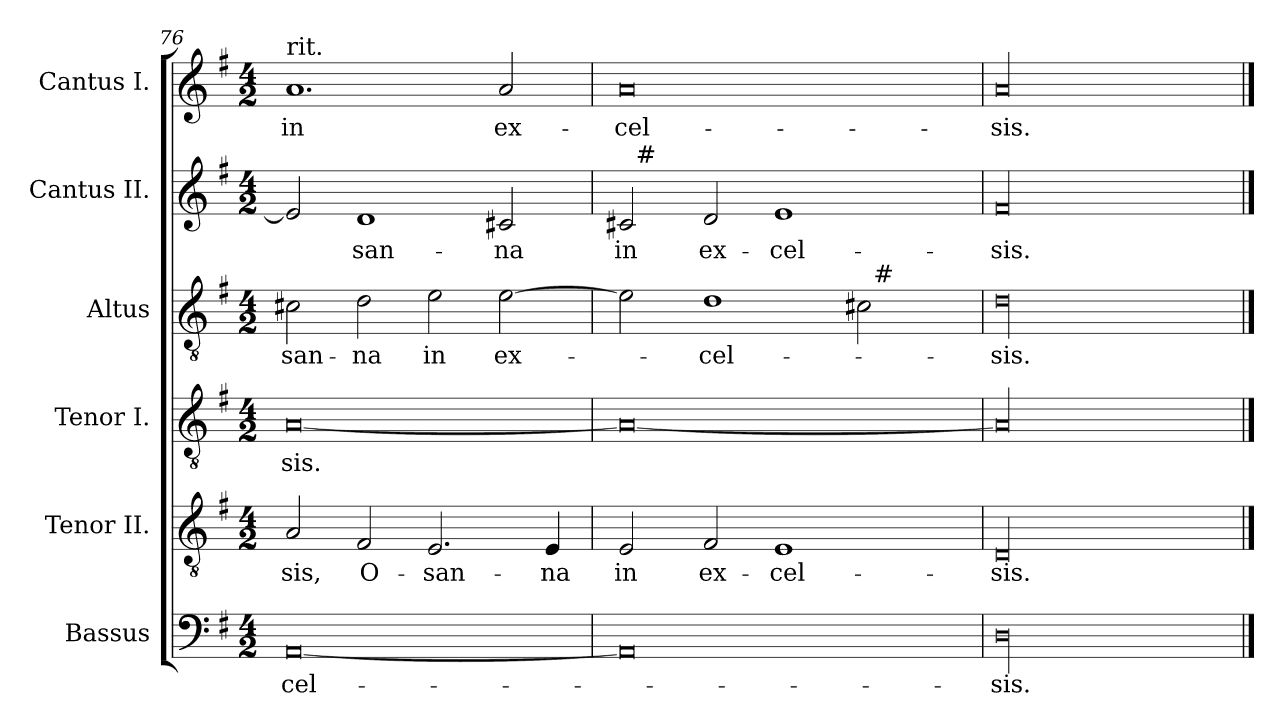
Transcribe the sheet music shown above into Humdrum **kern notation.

**kern	**text	**kern	**text	**kern	**text	**kern	**text	**kern	**text	**kern	**text
*part6	*part6	*part5	*part5	*part4	*part4	*part3	*part3	*part2	*part2	*part1	*part1
*staff6	*staff6	*staff5	*staff5	*staff4	*staff4	*staff3	*staff3	*staff2	*staff2	*staff1	*staff1
*I"Bassus	*	*I"Tenor II.	*	*I"Tenor I.	*	*I"Altus	*	*I"Cantus II.	*	*I"Cantus I.	*
*I'B.	*	*I'T. II.	*	*I'T. I.	*	*I'A.	*	*I'C. II	*	*I'C. I	*
*clefF4	*	*clefGv2	*	*clefGv2	*	*clefGv2	*	*clefG2	*	*clefG2	*
*	*	*ITrd7c12	*	*ITrd7c12	*	*ITrd7c12	*	*	*	*	*
*k[f#]	*	*k[f#]	*	*k[f#]	*	*k[f#]	*	*k[f#]	*	*k[f#]	*
*G:	*	*G:	*	*G:	*	*G:	*	*G:	*	*G:	*
*M4/2	*	*M4/2	*	*M4/2	*	*M4/2	*	*M4/2	*	*M4/2	*
=76	=76	=76	=76	=76	=76	=76	=76	=76	=76	=76	=76
!	!LO:LY:b:color=#000000	!	!	!	!	!	!	!	!	!	!
!	!	!	!LO:LY:b:color=#000000	!	!	!	!	!	!	!	!
!	!	!	!	!	!LO:LY:b:color=#000000	!	!	!	!	!	!
!	!	!	!	!	!	!	!LO:LY:b:color=#000000	!	!	!	!
!	!	!	!	!	!	!	!	!	!	!LO:TX:t=rit.	!
!	!	!	!	!	!	!	!	!	!	!	!LO:LY:b:color=#000000
[0AAi	-cel-	2AAi/	-sis,	[0AAi	-sis.	2C#Xi\	-san-	2ei/]	.	1.ai	in
!	!	!	!LO:LY:b:color=#000000	!	!	!	!	!	!	!	!
!	!	!	!	!	!	!	!LO:LY:b:color=#000000	!	!	!	!
!	!	!	!	!	!	!	!	!	!LO:LY:b:color=#000000	!	!
.	.	2FF#i/	O-	.	.	2Di\	-na	1di	-san-	.	.
!	!	!	!LO:LY:b:color=#000000	!	!	!	!	!	!	!	!
!	!	!	!	!	!	!	!LO:LY:b:color=#000000	!	!	!	!
.	.	2.EEi/	-san-	.	.	2Ei\	in	.	.	.	.
!	!	!	!	!	!	!	!LO:LY:b:color=#000000	!	!	!	!
!	!	!	!	!	!	!	!	!	!LO:LY:b:color=#000000	!	!
!	!	!	!	!	!	!	!	!	!	!	!LO:LY:b:color=#000000
.	.	.	.	.	.	[2Ei\	ex-	2c#Xi/	-na	2ai/	ex-
!	!	!	!LO:LY:b:color=#000000	!	!	!	!	!	!	!	!
.	.	4EEi/	-na	.	.	.	.	.	.	.	.
=77	=77	=77	=77	=77	=77	=77	=77	=77	=77	=77	=77
!	!	!	!LO:LY:b:color=#000000	!	!	!	!	!	!	!	!
!	!	!	!	!	!	!	!	!	!LO:LY:b:color=#000000	!	!
!	!	!	!	!	!	!	!	!	!	!	!LO:LY:b:color=#000000
*	*	*	*	*	*	*^	*	*^	*	*	*
0AAi]	.	2EEi/	in	0AAi_	.	2Ei\]	1ryy	.	2c#i/	32ryy	in	0ai	-cel-
.	.	.	.	.	.	.	.	.	.	256ryy	.	.	.
!	!	!	!	!	!	!	!	!	!	!LO:TX:a:t=#	!	!	!
.	.	.	.	.	.	.	.	.	.	1ryy	.	.	.
!	!	!	!LO:LY:b:color=#000000	!	!	!	!	!	!	!	!	!	!
!	!	!	!	!	!	!	!	!LO:LY:b:color=#000000	!	!	!	!	!
!	!	!	!	!	!	!	!	!	!	!	!LO:LY:b:color=#000000	!	!
.	.	2FF#i/	ex-	.	.	1Di	.	-cel-	2di/	.	ex-	.	.
!	!	!	!LO:LY:b:color=#000000	!	!	!	!	!	!	!	!	!	!
!	!	!	!	!	!	!	!	!	!	!	!LO:LY:b:color=#000000	!	!
.	.	1EEi	-cel-	.	.	.	2ryy	.	1ei	.	-cel-	.	.
.	.	.	.	.	.	.	.	.	.	2ryy	.	.	.
.	.	.	.	.	.	2C#i\	32ryy	.	.	.	.	.	.
.	.	.	.	.	.	.	256ryy	.	.	.	.	.	.
!	!	!	!	!	!	!	!LO:TX:a:t=#	!	!	!	!	!	!
.	.	.	.	.	.	.	4ryy	.	.	4ryy	.	.	.
.	.	.	.	.	.	.	8ryy	.	.	8ryy	.	.	.
.	.	.	.	.	.	.	16ryy	.	.	16ryy	.	.	.
.	.	.	.	.	.	.	64..ryy	.	.	64..ryy	.	.	.
*	*	*	*	*	*	*v	*v	*	*	*	*	*	*
*	*	*	*	*	*	*	*	*v	*v	*	*	*
=78	=78	=78	=78	=78	=78	=78	=78	=78	=78	=78	=78
*	*	*	*	*	*	*^	*	*^	*	*	*
!	!LO:LY:b:color=#000000	!	!	!	!	!	!	!	!	!	!	!	!
*	*	*	*	*	*	*v	*v	*	*	*	*	*	*
*	*	*	*	*	*	*	*	*v	*v	*	*	*
*	*	*	*	*	*	*^	*	*^	*	*	*
!	!	!	!LO:LY:b:color=#000000	!	!	!	!	!	!	!	!	!	!
*	*	*	*	*	*	*v	*v	*	*	*	*	*	*
*	*	*	*	*	*	*	*	*v	*v	*	*	*
*	*	*	*	*	*	*^	*	*^	*	*	*
!	!	!	!	!	!	!	!	!LO:LY:b:color=#000000	!	!	!	!	!
*	*	*	*	*	*	*v	*v	*	*	*	*	*	*
*	*	*	*	*	*	*	*	*v	*v	*	*	*
*	*	*	*	*	*	*^	*	*^	*	*	*
!	!	!	!	!	!	!	!	!	!	!	!LO:LY:b:color=#000000	!	!
*	*	*	*	*	*	*v	*v	*	*	*	*	*	*
*	*	*	*	*	*	*	*	*v	*v	*	*	*
*	*	*	*	*	*	*^	*	*^	*	*	*
!	!	!	!	!	!	!	!	!	!	!	!	!	!LO:LY:b:color=#000000
*	*	*	*	*	*	*v	*v	*	*	*	*	*	*
*	*	*	*	*	*	*	*	*v	*v	*	*	*
00Di	-sis.	00DDi	-sis.	00AAi]	.	00Di	-sis.	00f#i	-sis.	00ai	-sis.
==	==	==	==	==	==	==	==	==	==	==	==
*-	*-	*-	*-	*-	*-	*-	*-	*-	*-	*-	*-
